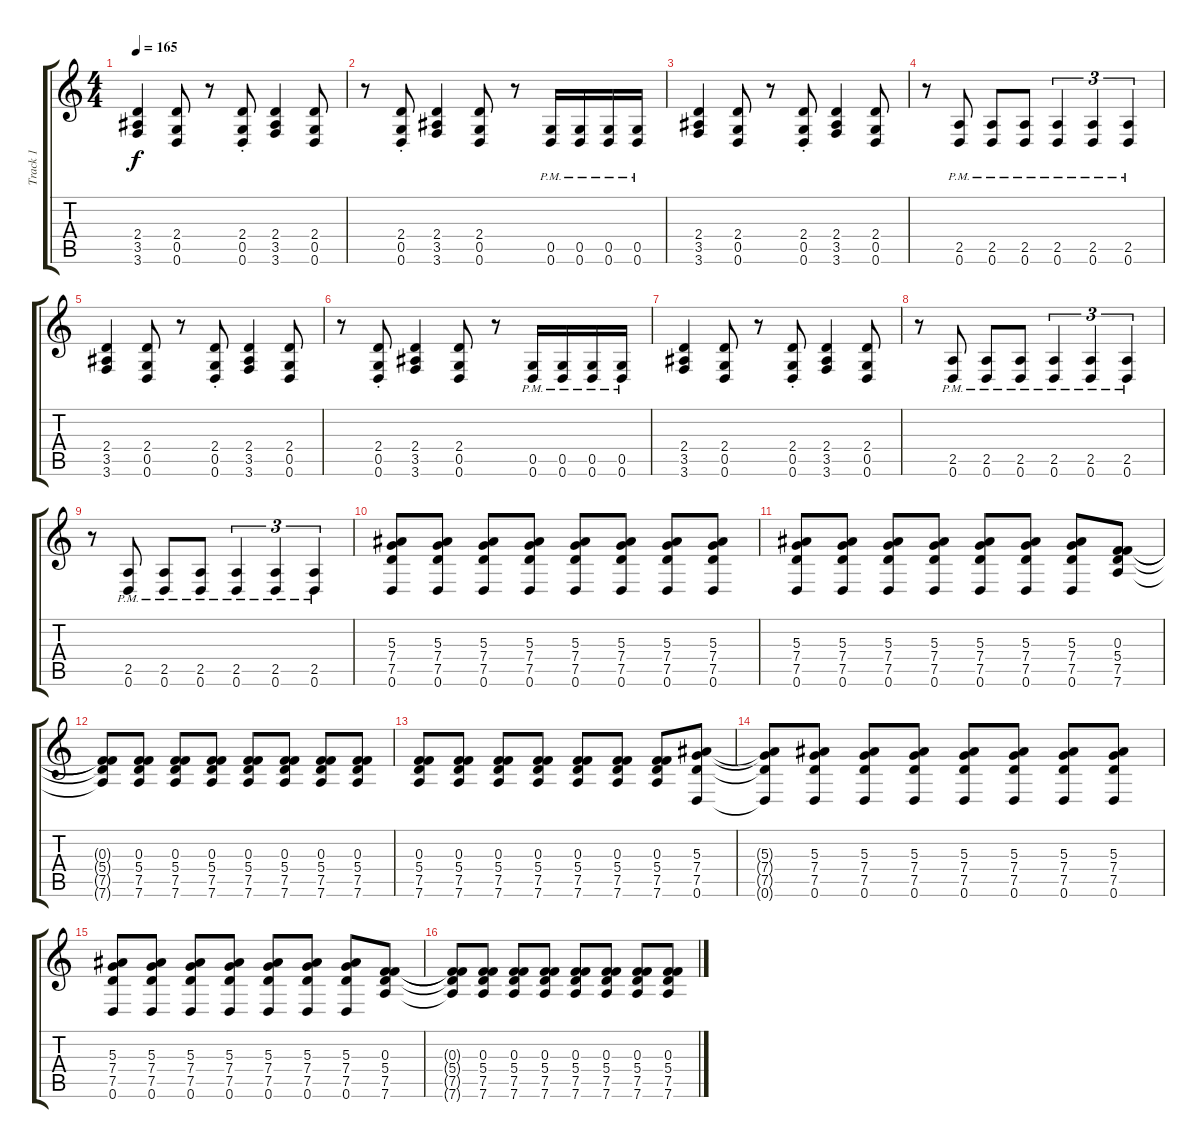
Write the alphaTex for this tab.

\track ("Track 1" "Track 1") {instrument overdrivenguitar}
\staff {score tabs}
\tuning (D4 A3 F3 C3 G2 D2) {hide}
\ts (4 4)
\tempo 165
\clef g2
\ks c
(2.4 3.5 3.6).4{dy f} (2.4 0.5 0.6).8 r.8 (2.4 0.5 0.6{st}).8 (2.4 3.5 3.6).4 (2.4 0.5 0.6).8 |
r.8 (2.4 0.5{st} 0.6).8 (2.4 3.5 3.6).4 (2.4 0.5 0.6).8 r.8 (0.5{pm} 0.6{pm}).16 (0.5{pm} 0.6{pm}).16 (0.5{pm} 0.6{pm}).16 (0.5{pm} 0.6{pm}).16 |
(2.4 3.5 3.6).4 (2.4 0.5 0.6).8 r.8 (2.4 0.5{st} 0.6).8 (2.4 3.5 3.6).4 (2.4 0.5 0.6).8 |
r.8 (2.5{pm} 0.6{pm}).8 (2.5{pm} 0.6{pm}).8 (2.5{pm} 0.6{pm}).8 (2.5{pm} 0.6{pm}).4{tu (3 2)} (2.5{pm} 0.6{pm}).4{tu (3 2)} (2.5{pm} 0.6{pm}).4{tu (3 2)} |
(2.4 3.5 3.6).4 (2.4 0.5 0.6).8 r.8 (2.4 0.5 0.6{st}).8 (2.4 3.5 3.6).4 (2.4 0.5 0.6).8 |
r.8 (2.4 0.5 0.6{st}).8 (2.4 3.5 3.6).4 (2.4 0.5 0.6).8 r.8 (0.5{pm} 0.6{pm}).16 (0.5{pm} 0.6{pm}).16 (0.5{pm} 0.6{pm}).16 (0.5{pm} 0.6{pm}).16 |
(2.4 3.5 3.6).4 (2.4 0.5 0.6).8 r.8 (2.4 0.5 0.6{st}).8 (2.4 3.5 3.6).4 (2.4 0.5 0.6).8 |
r.8 (2.5{pm} 0.6{pm}).8 (2.5{pm} 0.6{pm}).8 (2.5{pm} 0.6{pm}).8 (2.5{pm} 0.6{pm}).4{tu (3 2)} (2.5{pm} 0.6{pm}).4{tu (3 2)} (2.5{pm} 0.6{pm}).4{tu (3 2)} |
r.8 (2.5{pm} 0.6{pm}).8 (2.5{pm} 0.6{pm}).8 (2.5{pm} 0.6{pm}).8 (2.5{pm} 0.6{pm}).4{tu (3 2)} (2.5{pm} 0.6{pm}).4{tu (3 2)} (2.5{pm} 0.6{pm}).4{tu (3 2)} |
(5.3 7.4 7.5 0.6).8 (5.3 7.4 7.5 0.6).8 (5.3 7.4 7.5 0.6).8 (5.3 7.4 7.5 0.6).8 (5.3 7.4 7.5 0.6).8 (5.3 7.4 7.5 0.6).8 (5.3 7.4 7.5 0.6).8 (5.3 7.4 7.5 0.6).8 |
(5.3 7.4 7.5 0.6).8 (5.3 7.4 7.5 0.6).8 (5.3 7.4 7.5 0.6).8 (5.3 7.4 7.5 0.6).8 (5.3 7.4 7.5 0.6).8 (5.3 7.4 7.5 0.6).8 (5.3 7.4 7.5 0.6).8 (0.3 5.4 7.5 7.6).8 |
(0.3{t} 5.4{t} 7.5{t} 7.6{t}).8 (0.3 5.4 7.5 7.6).8 (0.3 5.4 7.5 7.6).8 (0.3 5.4 7.5 7.6).8 (0.3 5.4 7.5 7.6).8 (0.3 5.4 7.5 7.6).8 (0.3 5.4 7.5 7.6).8 (0.3 5.4 7.5 7.6).8 |
(0.3 5.4 7.5 7.6).8 (0.3 5.4 7.5 7.6).8 (0.3 5.4 7.5 7.6).8 (0.3 5.4 7.5 7.6).8 (0.3 5.4 7.5 7.6).8 (0.3 5.4 7.5 7.6).8 (0.3 5.4 7.5 7.6).8 (5.3 7.4 7.5 0.6).8 |
(5.3{t} 7.4{t} 7.5{t} 0.6{t}).8 (5.3 7.4 7.5 0.6).8 (5.3 7.4 7.5 0.6).8 (5.3 7.4 7.5 0.6).8 (5.3 7.4 7.5 0.6).8 (5.3 7.4 7.5 0.6).8 (5.3 7.4 7.5 0.6).8 (5.3 7.4 7.5 0.6).8 |
(5.3 7.4 7.5 0.6).8 (5.3 7.4 7.5 0.6).8 (5.3 7.4 7.5 0.6).8 (5.3 7.4 7.5 0.6).8 (5.3 7.4 7.5 0.6).8 (5.3 7.4 7.5 0.6).8 (5.3 7.4 7.5 0.6).8 (0.3 5.4 7.5 7.6).8 |
(0.3{t} 5.4{t} 7.5{t} 7.6{t}).8 (0.3 5.4 7.5 7.6).8 (0.3 5.4 7.5 7.6).8 (0.3 5.4 7.5 7.6).8 (0.3 5.4 7.5 7.6).8 (0.3 5.4 7.5 7.6).8 (0.3 5.4 7.5 7.6).8 (0.3 5.4 7.5 7.6).8
